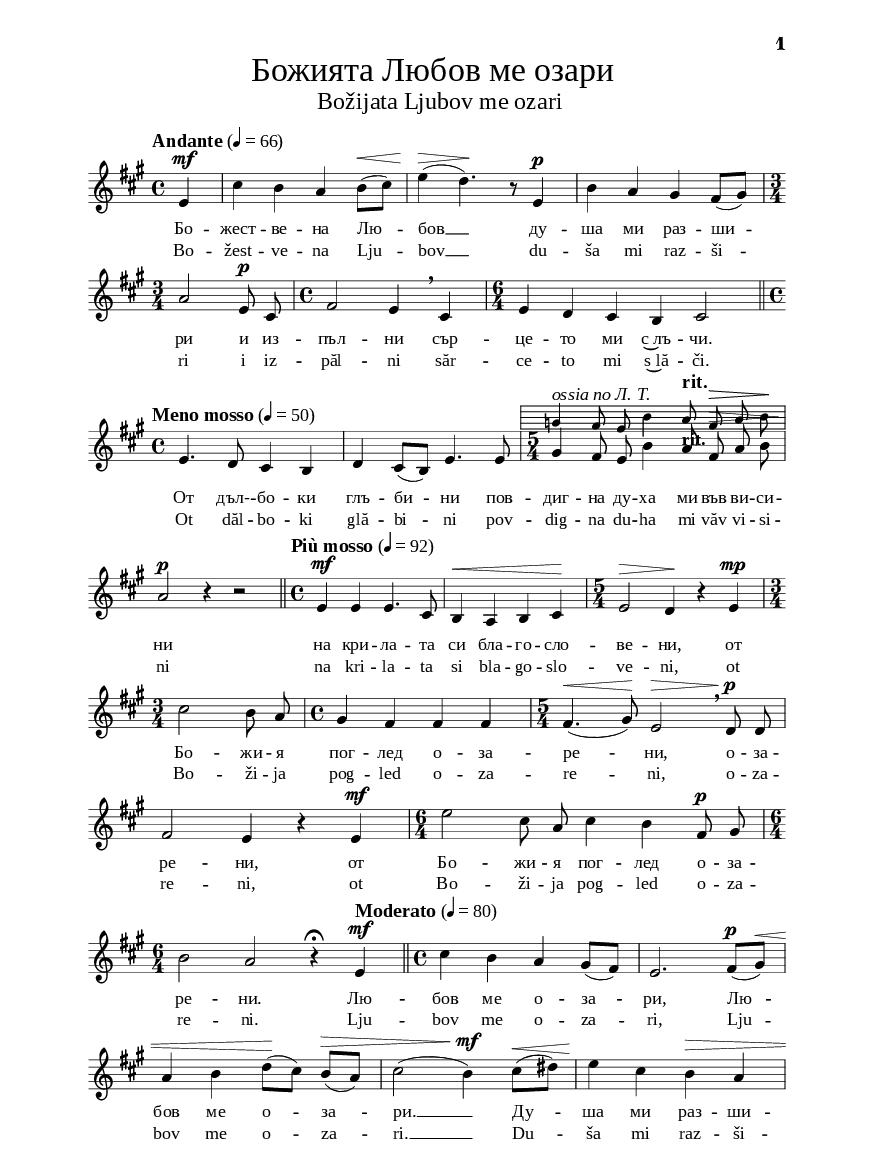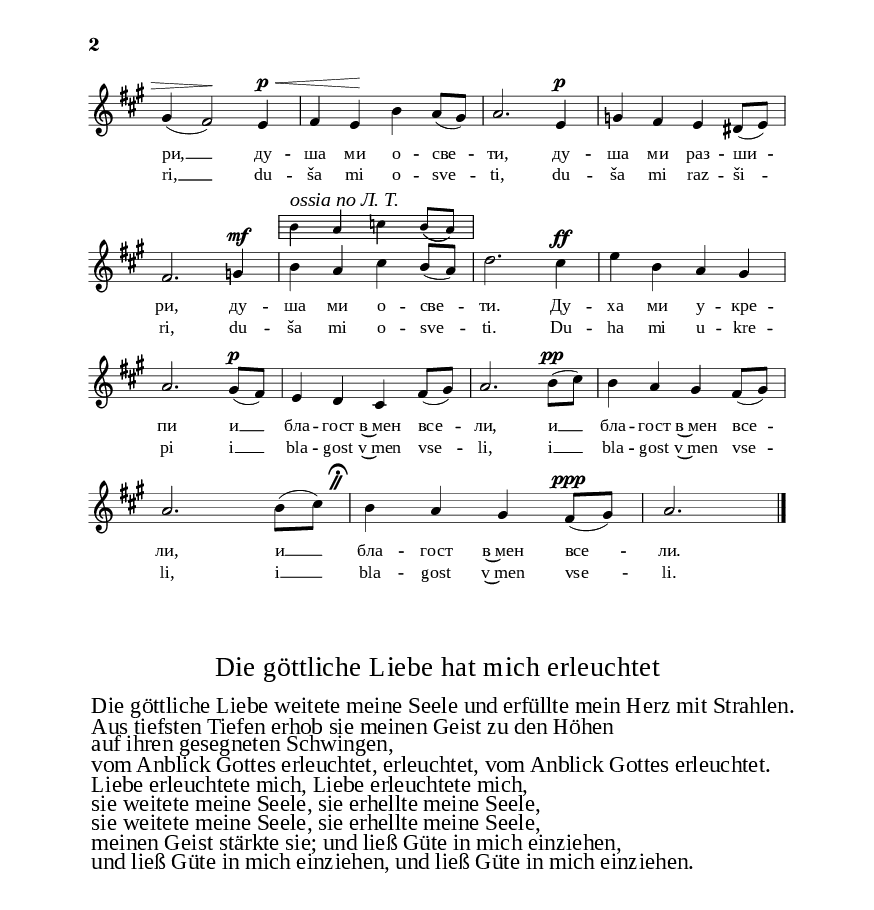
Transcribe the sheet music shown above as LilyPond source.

\version "2.24.3"

% include paper part and global functions
\include "include/globals.ily"

\bookpart {
  \label #'ref206
  \tocItem \markup "Божията Любов ме озари – Božijata Ljubov me ozari  "
  \include "include/bookpart-paper.ily"
  \score {
    \include "include/score-layout.ily"

    \new Staff = main \absolute {
      \clef treble
      \key a \major
      \time 4/4
      \tempoFunc "Andante" 4 "66"
      \autoBeamOff
      \partial 4
      e'4 ^\mf  | % 2
      cis''4  b'4  a'4  b'8 ( [ ^\<
      cis''8 ) ] | % 3
      e''4 ( ^\! ^\>  d''4. ) \! r8  e'4^\p | % 4
      b'4  a'4  gis'4  fis'8 ( [
      gis'8 ) ] \break| % 5
      \time 3/4  | % 5
      a'2  e'8  ^\p  cis'8   | % 6
      \time 4/4  | % 6
      fis'2  e'4   \breathe cis'4 | % 7
      \time 6/4  | % 7
      e'4  d'4  cis'4  b4  cis'2 \bar
      "||"
      \time 4/4  \break | % 8
      | % 8
      \tempoFunc "Meno mosso" 4 "50"
      e'4.  d'8  cis'4  b4 | % 9
      d'4  cis'8 ( [  b8 ) ]  e'4.  e'8 |
      \time 5/4  |
      <<
        {
          gis'4 fis'8 e'8 b'4 \tempo "rit." a'8 fis'8 ^\> a'8  b'8 \break |
        }

        \new Staff \with {
          \override VerticalAxisGroup.default-staff-staff-spacing =
          #'((basic-distance . 20.5)
             (padding . -30))
          \remove "Time_signature_engraver"
          alignAboveContext = #"main"
          fontSize = #-1
          \override StaffSymbol.staff-space = #(magstep -2)
          \override StaffSymbol.thickness = #(magstep -2)
          firstClef = ##f
        }
        {  \time 5/4  \autoBeamOff g'!4^\markup { \large \italic "ossia по Л. Т." } f'8 e'8 b'4 a'8_\markup { \large \bold "rit." } f'8 ^\> a'8  b'8^\!  \break |  }
      >>

      a'2 ^\! ^\p r4 r2 \bar "||"
      \time 4/4   | % 12
      \tempoFunc "Più mosso" 4 "92" e'4 ^\mf

      e'4
      e'4.   cis'8 | % 13
      b4 ^\<  a4  b4  cis'4 ^\!  | % 14
      \time 5/4  | % 14
      e'2 ^\>  d'4 ^\! r4  e'4 ^\mp \break | % 15
      \time 3/4  | % 15
      cis''2  b'8   a'8  | % 16
      \time 4/4  | % 16
      gis'4  fis'4  fis'4  fis'4 | % 17
      \time 5/4  | % 17
      fis'4. ( ^\<  gis'8 ) ^\!  e'2 ^\> \breathe d'8
      ^\!  ^\p  d'8 \break | % 18
      fis'2  e'4 r4  e'4 ^\mf | % 19
      \time 6/4  | % 19
      e''2  cis''8   a'8   cis''4
      b'4  fis'8  ^\p  gis'8 | \time 6/4 \break

      b'2  a'2 r4 ^\fermata
      \tempoFunc "Moderato" 4 "80"
      e'4
      ^\mf | % 21
      \time 4/4  | \bar "||" % 21
      cis''4  b'4  a'4  gis'8 ( [
      fis'8 ) ]  | % 22
      e'2.  fis'8 ( [ ^\p  gis'8 ) ] ^\< \break | % 23
      a'4  b'4  d''8 ( [ ^\!  cis''8 )
      ]  b'8 ( [ ^\>  a'8 ) ] | % 24
      cis''2 (  b'4 ) ^\! ^\mf  cis''8 ( [ ^\<
      dis''8 ) ] | % 25
      e''4 ^\!  cis''4  b'4 ^\>  a'4 |\break % 26
      gis'4 (  fis'2 ) ^\!  e'4 ^\p ^\<  | % 27
      fis'4  e'4 ^\! b'4  a'8 ( [
      gis'8 ) ] | % 28
      a'2.  e'4 ^\p | % 29
      g'4  fis'4  e'4  dis'8 ( [  e'8
      ) ] | \break
      fis'2.  g'4 ^\mf  | % 31

      <<
        {

          b'4  a'4  cis''4  b'8 ( [  a'8 ])
        }

        \new Staff \with {
          \override VerticalAxisGroup.default-staff-staff-spacing =
          #'((basic-distance . 5.5)
             (padding . -10))
          \remove "Time_signature_engraver"
          alignAboveContext = #"main"
          fontSize = #-1
          \override StaffSymbol.staff-space = #(magstep -2)
          \override StaffSymbol.thickness = #(magstep -2)
          firstClef = ##f
        }
        {  b'4^\markup { \huge \italic "ossia по Л. Т."}  a'4  c''!4  b'8 ( [  a'8 ])  }
      >>


      | % 32


      d''2.  cis''4 ^\ff  | % 33
      e''4  b'4  a'4  gis'4 | \break % 34
      a'2.  gis'8 ( [ ^\p  fis'8 ) ]  | % 35
      e'4  d'4  cis'4  fis'8 ( [  gis'8
      ) ] | % 36
      a'2.  b'8 ( [ ^\pp  cis''8 ) ]
      | % 37
      b'4  a'4  gis'4  fis'8 ( [
      gis'8 ) ] | \break % 38
      a'2.  b'8 ( [  cis''8 ) ]
      ^\markup {
        \override #'(baseline-skip . 1.2)
        \column {
          \line { "   " \musicglyph #"scripts.ufermata"}
          \line { "   " \musicglyph #"scripts.caesura.straight" }
        }
      }
      | % 39
      b'4  a'4  gis'4  fis'8 ( [ ^\ppp
      gis'8 ) ] |
      a'2. \bar "|."
    }

    \addlyrics {
      Бо -- жест -- ве -- на Лю -- бов __
      ду -- ша ми раз -- ши -- ри
      и из -- пъл -- ни сър -- це -- то
      ми с~лъ -- чи. От "дъл-" -- бо -- ки
      глъ -- би -- ни пов -- диг -- на
      ду -- ха ми във ви -- си -- ни на
      кри -- ла -- та си бла -- го -- сло
      -- ве -- ни, от Бо -- жи -- я пог --
      лед о -- за -- ре -- ни, о -- за
      -- ре -- ни, от Бо -- жи -- я пог --
      лед о -- за -- ре -- ни. Лю -- бов
      ме о -- за -- ри, Лю -- бов
      ме о -- за -- ри. __ Ду --
      ша ми раз -- ши -- ри,  __ ду --
      ша ми о -- све  -- ти, ду -- ша
      ми раз -- ши  -- ри, ду -- ша ми
      о -- све -- ти. Ду -- ха ми у --
      кре -- пи и __  бла -- гост в~мен
      все -- ли, и __ бла -- гост
      в~мен все -- ли, и __ бла --
      гост в~мен все -- ли.}

      \addlyrics {
        Bo -- žest -- ve -- na Lju -- bov __
        du -- ša mi raz -- ši -- ri
        i iz -- păl -- ni săr -- ce -- to
        mi s~lă -- či. Ot dăl -- bo -- ki
        glă -- bi -- ni pov -- dig -- na
        du -- ha mi văv vi -- si -- ni na
        kri -- la -- ta si bla -- go -- slo
        -- ve -- ni, ot Bo -- ži -- ja pog --
        led o -- za -- re -- ni, o -- za
        -- re -- ni, ot Bo -- ži -- ja pog --
        led o -- za -- re -- ni. Lju -- bov
        me o -- za -- ri, Lju -- bov
        me o -- za -- ri. __ Du --
        ša mi raz -- ši -- ri,  __ du --
        ša mi o -- sve  -- ti, du -- ša
        mi raz -- ši  -- ri, du -- ša mi
        o -- sve -- ti. Du -- ha mi u --
        kre -- pi i __  bla -- gost v~men
        vse -- li, i __ bla -- gost
        v~men vse -- li, i __ bla --
        gost v~men vse -- li.}


        \header {
          title = \titleFunc "Божията Любов ме озари " " Božijata Ljubov me ozari"
        }

        \midi{}

      } % score

      \markup \vspace #3

      % include foreign translation(s) of the song
      \version "2.24.4"

\markup \fill-line { \fontsize #deTitleFontSize "Die göttliche Liebe hat mich erleuchtet" }
\markup \null
\markup \null
\markup \abs-fontsize #11 \override #`(baseline-skip . ,bgCoupletBaselineSkip) {
  \fill-line {
    \hspace #0.1
    \column {
      \line {
        \bold " "
        \column {
        "Die göttliche Liebe weitete meine Seele und erfüllte mein Herz mit Strahlen."
        "Aus tiefsten Tiefen erhob sie meinen Geist zu den Höhen"
        "auf ihren gesegneten Schwingen,"
        "vom Anblick Gottes erleuchtet, erleuchtet, vom Anblick Gottes erleuchtet."
        "Liebe erleuchtete mich, Liebe erleuchtete mich,"
        "sie weitete meine Seele, sie erhellte meine Seele,"
        "sie weitete meine Seele, sie erhellte meine Seele,"
        "meinen Geist stärkte sie; und ließ Güte in mich einziehen,"
        "und ließ Güte in mich einziehen, und ließ Güte in mich einziehen."
        }
      }
      
    }\hspace #0.1
  }
}


    } % bookpart

    % Più mosso
    %
